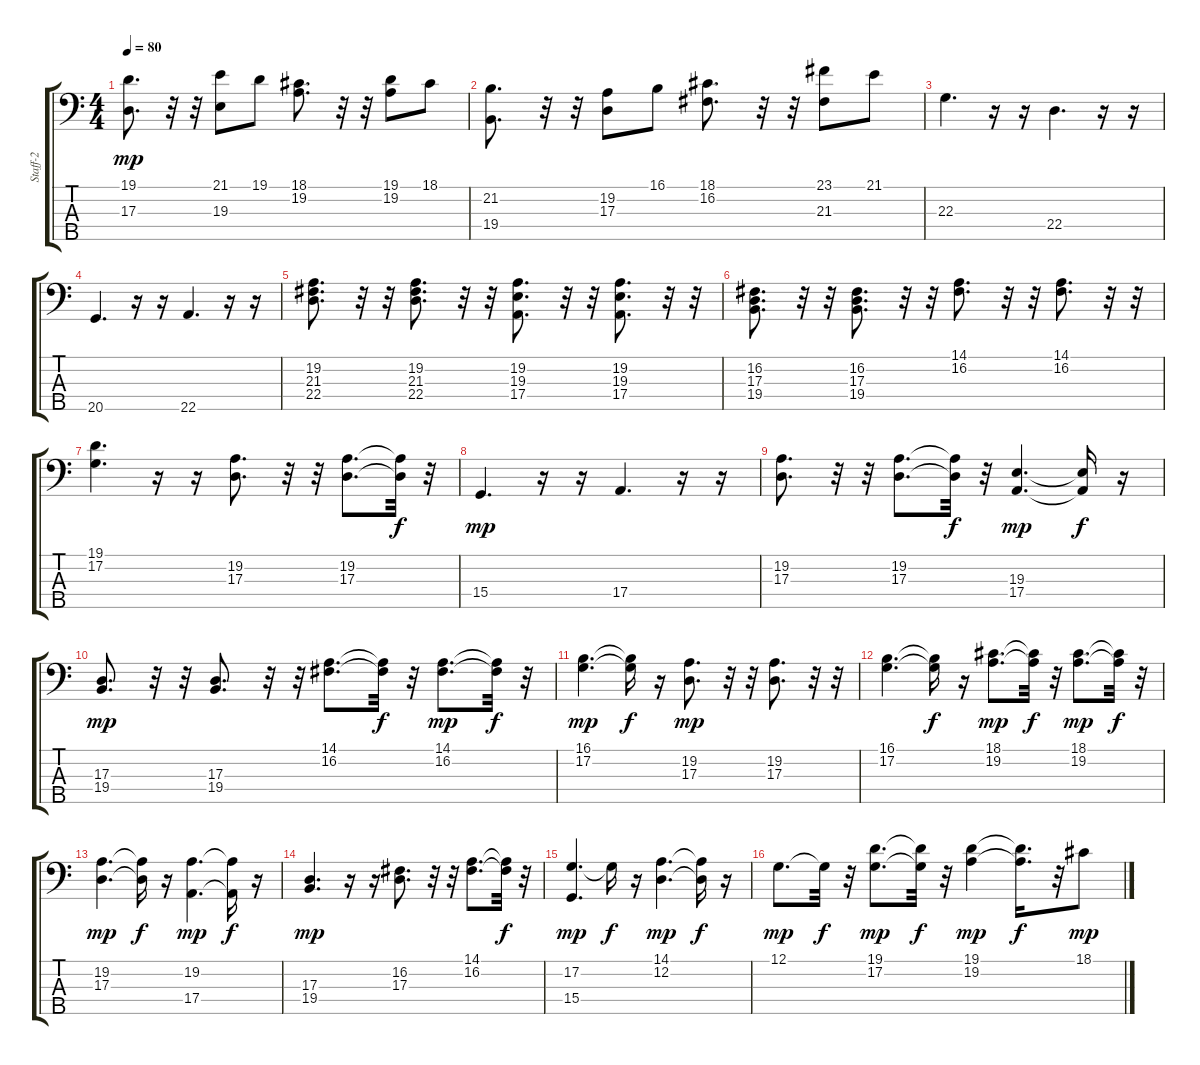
\track ("Staff-2" "Staff-2") {instrument acousticgrandpiano}
\staff {score tabs}
\tuning (G2 D2 A1 E1 B0) {hide}
\ts (4 4)
\tempo 80
\clef f4
\ks c
(19.1 17.3).8{d dy mp} r.32 r.32 (21.1 19.3).8 19.1.8 (18.1 19.2).8{d} r.32 r.32 (19.1 19.2).8 18.1.8 |
(21.2 19.4).8{d} r.32 r.32 (19.2 17.3).8 16.1.8 (18.1 16.2).8{d} r.32 r.32 (23.1 21.3).8 21.1.8 |
22.3.4{d} r.16 r.16 22.4.4{d} r.16 r.16 |
20.5.4{d} r.16 r.16 22.5.4{d} r.16 r.16 |
(19.2 21.3 22.4).8{d} r.32 r.32 (19.2 21.3 22.4).8{d} r.32 r.32 (19.2 19.3 17.4).8{d} r.32 r.32 (19.2 19.3 17.4).8{d} r.32 r.32 |
(16.2 17.3 19.4).8{d} r.32 r.32 (16.2 17.3 19.4).8{d} r.32 r.32 (14.1 16.2).8{d} r.32 r.32 (14.1 16.2).8{d} r.32 r.32 |
(19.1 17.2).4{d} r.16 r.16 (19.2 17.3).8{d} r.32 r.32 (19.2 17.3).8{d} (19.2{t} 17.3{t}).32{dy f} r.32 |
15.4.4{d dy mp} r.16 r.16 17.4.4{d} r.16 r.16 |
(19.2 17.3).8{d} r.32 r.32 (19.2 17.3).8{d} (19.2{t} 17.3{t}).32{dy f} r.32 (19.3 17.4).4{d dy mp} (19.3{t} 17.4{t}).16{dy f} r.16 |
(17.3 19.4).8{d dy mp} r.32 r.32 (17.3 19.4).8{d} r.32 r.32 (14.1 16.2).8{d} (14.1{t} 16.2{t}).32{dy f} r.32 (14.1 16.2).8{d dy mp} (14.1{t} 16.2{t}).32{dy f} r.32 |
(16.1 17.2).4{d dy mp} (16.1{t} 17.2{t}).16{dy f} r.16 (19.2 17.3).8{d dy mp} r.32 r.32 (19.2 17.3).8{d} r.32 r.32 |
(16.1 17.2).4{d} (16.1{t} 17.2{t}).16{dy f} r.16 (18.1 19.2).8{d dy mp} (18.1{t} 19.2{t}).32{dy f} r.32 (18.1 19.2).8{d dy mp} (18.1{t} 19.2{t}).32{dy f} r.32 |
(19.2 17.3).4{d dy mp} (19.2{t} 17.3{t}).16{dy f} r.16 (19.2 17.4).4{d dy mp} (19.2{t} 17.4{t}).16{dy f} r.16 |
(17.3 19.4).4{d dy mp} r.16 r.16 (16.2 17.3).8{d} r.32 r.32 (14.1 16.2).8{d} (14.1{t} 16.2{t}).32{dy f} r.32 |
(17.2 15.4).4{d dy mp} 17.2{t}.16{dy f} r.16 (14.1 12.2).4{d dy mp} (14.1{t} 12.2{t}).16{dy f} r.16 |
12.1.8{d dy mp} 12.1{t}.32{dy f} r.32 (19.1 17.2).8{d dy mp} (19.1{t} 17.2{t}).32{dy f} r.32 (19.1 19.2).4{dy mp} (19.1{t} 19.2{t}).16{d dy f} r.32 18.1.8{dy mp}
